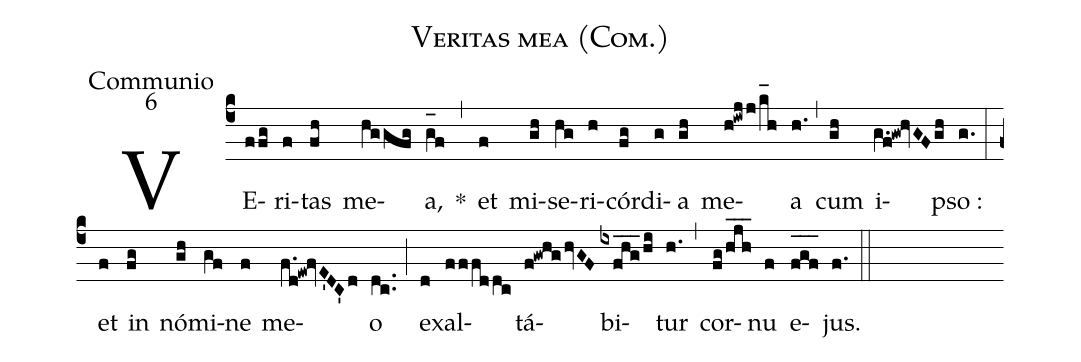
name:Veritas mea (Com.);
office-part:Communio;
mode:6;
%%
(c4) VE(ffg)ri(f)tas(fh) me(hggfg)a,(g_[oh:h]f) *(,) et(f) mi(gh)se(hg)ri(h)cór(fg)di(g)a(gh) me(h!iwjj/k_[hl:1]h)a(h.) (,) cum(gh) i(g.f!gw!hvGFgh)pso :(g.) (:) et(f) in(fg) nó(gh)mi(gf)ne(f) me(f.d!ew!fvE'DC'd)o(dc..) (;) ex(d)al(fffddc)tá(f!gwhghvGF)bi(ixfhg___/hi)tur(h.) (,) cor(fg/hjh___)nu(f) e(f_[oh:h]g_[oh:h]f_[oh:h])jus.(f.) (::)
